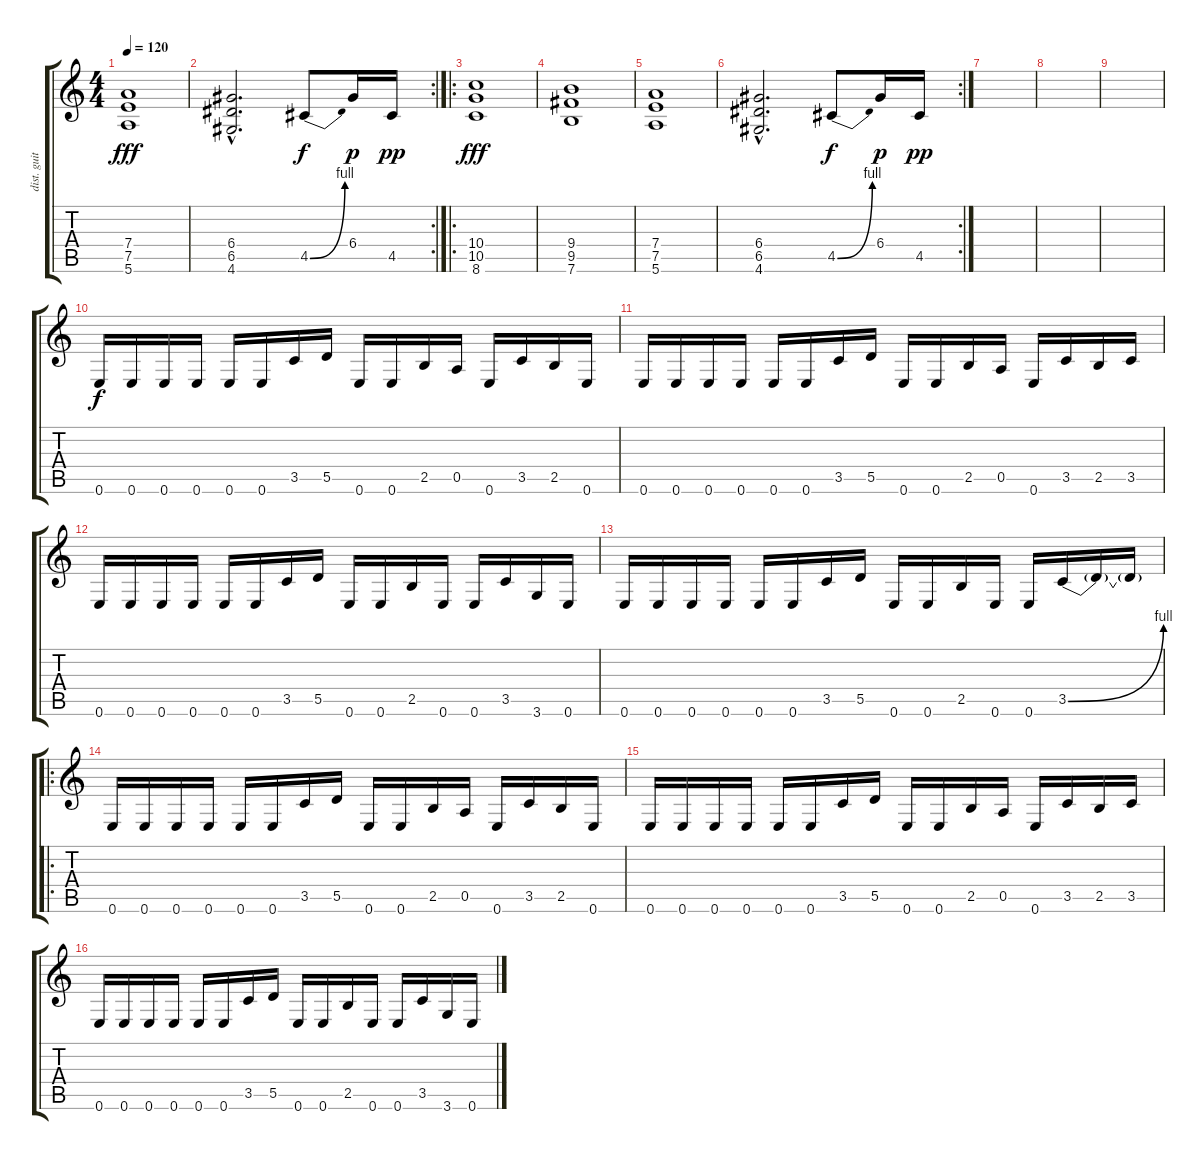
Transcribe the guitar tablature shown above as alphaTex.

\track ("dist. guitar" "dist. guit") {instrument distortionguitar}
\staff {score tabs}
\tuning (E4 B3 G3 D3 A2 E2) {hide}
\ts (4 4)
\tempo 120
\clef g2
\ks c
(7.4 7.5 5.6).1{dy fff} |
\rc 2
(6.4{hac} 6.5{hac} 4.6{hac}).2{d} 4.5{be (bend 0 0 60 4)}.8{dy f} 6.4.16{dy p} 4.5.16{dy pp} |
\ro
(10.4 10.5 8.6).1{dy fff} |
(9.4 9.5 7.6).1 |
(7.4 7.5 5.6).1 |
\rc 2
(6.4{hac} 6.5{hac} 4.6{hac}).2{d} 4.5{be (bend 0 0 60 4)}.8{dy f} 6.4.16{dy p} 4.5.16{dy pp} |
|
|
|
0.6.16{dy f} 0.6.16 0.6.16 0.6.16 0.6.16 0.6.16 3.5.16 5.5.16 0.6.16 0.6.16 2.5.16 0.5.16 0.6.16 3.5.16 2.5.16 0.6.16 |
0.6.16 0.6.16 0.6.16 0.6.16 0.6.16 0.6.16 3.5.16 5.5.16 0.6.16 0.6.16 2.5.16 0.5.16 0.6.16 3.5.16 2.5.16 3.5.16 |
0.6.16 0.6.16 0.6.16 0.6.16 0.6.16 0.6.16 3.5.16 5.5.16 0.6.16 0.6.16 2.5.16 0.6.16 0.6.16 3.5.16 3.6.16 0.6.16 |
0.6.16 0.6.16 0.6.16 0.6.16 0.6.16 0.6.16 3.5.16 5.5.16 0.6.16 0.6.16 2.5.16 0.6.16 0.6.16 3.5{be (bend 0 0 60 4)}.16 3.5{t}.16 3.5{t}.16 |
\ro
0.6.16 0.6.16 0.6.16 0.6.16 0.6.16 0.6.16 3.5.16 5.5.16 0.6.16 0.6.16 2.5.16 0.5.16 0.6.16 3.5.16 2.5.16 0.6.16 |
0.6.16 0.6.16 0.6.16 0.6.16 0.6.16 0.6.16 3.5.16 5.5.16 0.6.16 0.6.16 2.5.16 0.5.16 0.6.16 3.5.16 2.5.16 3.5.16 |
0.6.16 0.6.16 0.6.16 0.6.16 0.6.16 0.6.16 3.5.16 5.5.16 0.6.16 0.6.16 2.5.16 0.6.16 0.6.16 3.5.16 3.6.16 0.6.16
